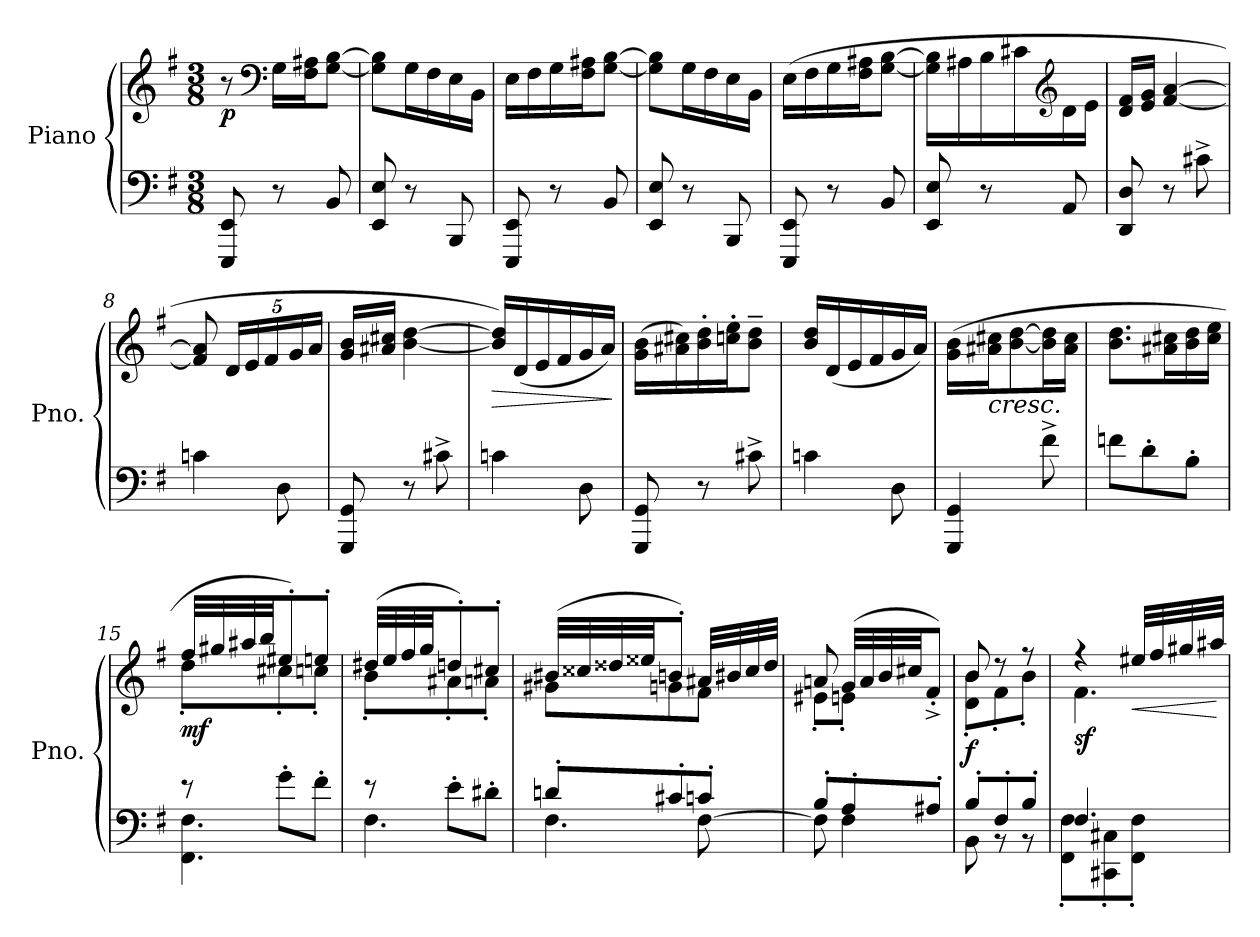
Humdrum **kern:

**kern	**kern	**dynam
*part1	*part1	*part1
*staff2	*staff1	*staff1/2
*I"Piano	*	*
*I'Pno.	*	*
*clefF4	*clefG2	*
*k[f#]	*k[f#]	*
*M3/8	*M3/8	*
=1	=1	=1
!	!	!LO:DY:b
8EEE/ 8EE/	8r	p
*	*clefF4	*
8r	16G\LL	.
.	16F#\ 16A#X\J	.
8BB/	[8G\ [8B\J	.
=2	=2	=2
8EE/ 8E/	8G\] 8B\]L	.
8r	16G\L	.
.	16F#\	.
8BBB/	16E\	.
.	16BB\JJ	.
=3	=3	=3
8EEE/ 8EE/	16E\LL	.
.	16F#\	.
8r	16G\	.
.	16F#\ 16A#X\J	.
8BB/	[8G\ [8B\J	.
=4	=4	=4
8EE/ 8E/	8G\] 8B\]L	.
8r	16G\L	.
.	16F#\	.
8BBB/	16E\	.
.	16BB\JJ	.
=5	=5	=5
8EEE/ 8EE/	(>16E\LL	.
.	16F#\	.
8r	16G\	.
.	16F#\ 16A#X\J	.
8BB/	[8G\ [8B\J	.
=6	=6	=6
8EE/ 8E/	16G\] 16B\]LL	.
.	16A#X\	.
8r	16B\	.
.	16c#X\	.
*	*clefG2	*
8AA/	16d\	.
.	16e\JJ	.
!!LO:LB:g=z
=7	=7	=7
8DD/ 8D/	16d/ 16f#/LL	.
.	16e/ 16g/JJ	.
8r	[4f#/ [4a/	.
8c#X^\	.	.
=8	=8	=8
4cn\	8f#/] 8a/]	.
*	*Xbrackettup	*
.	20d/LL	.
.	20e/	.
.	20f#/	.
8D\	.	.
.	20g/	.
.	20a/JJ	.
=9	=9	=9
8GGG/ 8GG/	16g/ 16b/LL	.
.	16a#X/ 16cc#X/JJ	.
8r	[4b\ [4dd\	.
8c#X^\	.	.
=10	=10	=10
!	!	!LO:HP:b
4cn\	16b/] 16dd/]LL)	>
.	(>16d/	.
.	16e/	.
.	16f#/	.
8D\	16g/	.
.	16a/JJ)	.
.	.	]
=11	=11	=11
8GGG/ 8GG/	(>16g\ 16b\LL	.
.	16a#X\ 16cc#X\)	.
8r	16b\' 16dd\'	.
.	16ccn\' 16ee\'J	.
8c#X^\	8b\~ 8dd\~J	.
=12	=12	=12
4cn\	16b/ 16dd/LL	.
.	(>16d/	.
.	16e/	.
.	16f#/	.
8D\	16g/	.
.	16a/JJ)	.
!!LO:LB:g=z
=13	=13	=13
4GGG/ 4GG/	(>16g\ 16b\LL	.
!	!LO:TX:b:i:t=cresc.	!
.	16a#X\ 16cc#X\J	.
.	[8b\ [8dd\	.
8f#^\	16b\] 16dd\]L	.
.	16a#\ 16cc#\JJ	.
=14	=14	=14
8fn\L	8.b\ 8.dd\L	.
8d'\	.	.
.	16a#X\ 16cc#X\L	.
8B'\J	16b\ 16dd\	.
.	16cc#\ 16ee\JJ	.
=15	=15	=15
*^	*^	*
!	!	!	!	!LO:DY:b
8r	4.FF#\ 4.F#\	32ff#/LLL	8dd'\L	mf
.	.	32gg#X/	.	.
.	.	32aa#X/	.	.
.	.	32bb/JJ	.	.
8g'\L	.	8ee#X'/)	8cc#X'\	.
8f#'\J	.	8een'/J	8ccn'\J	.
=16	=16	=16	=16	=16
8r	4.F#\	(>32dd#X/LLL	8b'\L	.
.	.	32ee/	.	.
.	.	32ff#/	.	.
.	.	32gg/JJ	.	.
8e'\L	.	8ddn'/)	8a#X'\	.
8d#X'\J	.	8cc#X'/J	8an'\J	.
!!LO:LB:g=z	!!
=17	=17	=17	=17	=17
*	*^	*	*	*
8dn'/L	4.F#\	4ryy	(>32b#X/LLL	8g#X\L	.
.	.	.	32cc##X/	.	.
.	.	.	32dd##X/	.	.
.	.	.	32ee##X/JJ	.	.
8c#X'/	.	.	8bn'/J)	8gn\	.
8cn'/J	.	[8F#\	32a#X/LLL	8f#\J	.
.	.	.	32b#X/	.	.
.	.	.	32cc##/	.	.
.	.	.	32dd##/JJJ	.	.
*	*v	*v	*	*	*
=18	=18	=18	=18	=18
8B'/L	8F#\]	8an/	8e#X'\L	.
8A'/	4F#\	(>32g/LLL	8en'\J	.
.	.	32a/	.	.
.	.	32b/	.	.
.	.	32cc#X/JJ	.	.
8A#X'/J	.	8f#'^/J)	8ryy	.
=19	=19	=19	=19	=19
!	!	!	!	!LO:DY:b
8B'/L	8BB\	8b/	8d\' 8b\'L	f
8F#'/	8r	8r	8f#'\	.
8B'/J	8r	8r	8b'\J	.
=20	=20	=20	=20	=20
!	!	!	!	!LO:DY:b
4.F#/	8FF#\' 8F#\'L	4r	4.f#\	sf
.	8CC#X\' 8C#X\'	.	.	.
!	!	!	!	!LO:HP:b
.	8FF#\' 8F#\'J	32ee#X/LLL	.	<
.	.	32ff#/	.	.
.	.	32gg#X/	.	.
.	.	32aa#X/JJJ	.	.
*v	*v	*	*	*
*	*v	*v	*
.	.	[
=	=	=
*-	*-	*-
